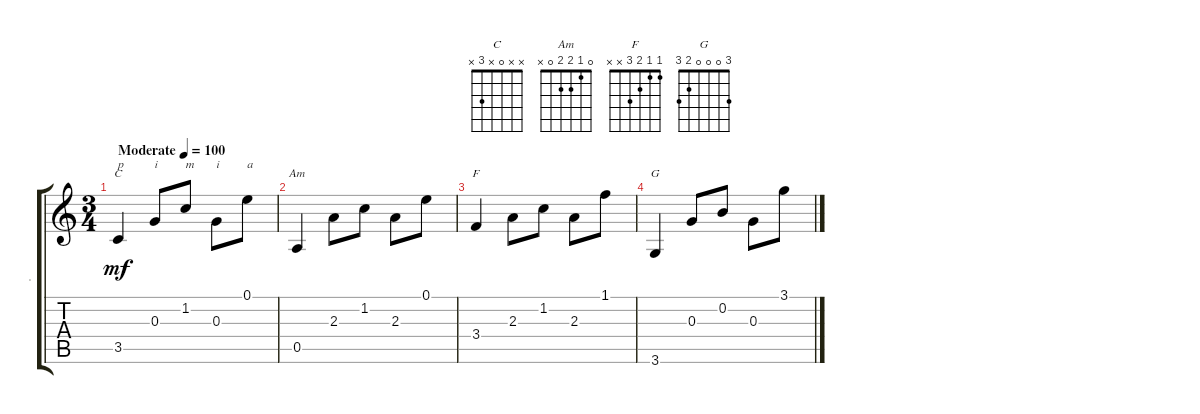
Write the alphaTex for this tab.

\track ("." ".") {instrument acousticguitarnylon}
\staff {score tabs}
\tuning (E4 B3 G3 D3 A2 E2) {hide}
\chord ("C" x x 0 x 3 x)
\chord ("Am" 0 1 2 2 0 x)
\chord ("F" 1 1 2 3 x x)
\chord ("G" 3 0 0 0 2 3)
\ts (3 4)
\tempo (100 "Moderate")
\clef g2
\ks c
3.5.4{ch "C" txt "p" dy mf instrument acousticguitarnylon} 0.3.8{txt "i"} 1.2.8{txt "m"} 0.3.8{txt "i"} 0.1.8{txt "a"} |
0.5.4{ch "Am"} 2.3.8 1.2.8 2.3.8 0.1.8 |
3.4.4{ch "F"} 2.3.8 1.2.8 2.3.8 1.1.8 |
3.6.4{ch "G"} 0.3.8 0.2.8 0.3.8 3.1.8
